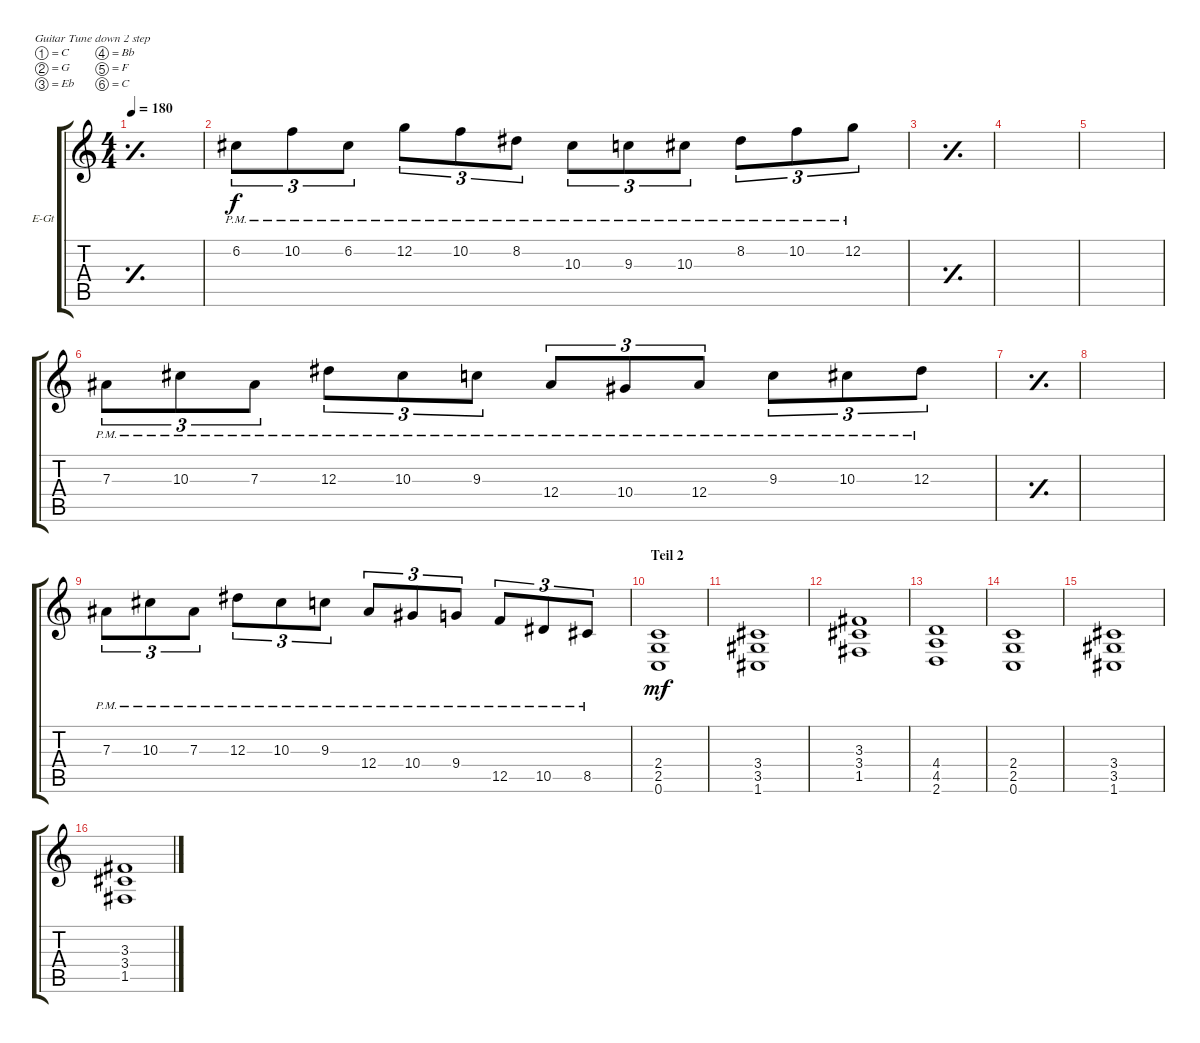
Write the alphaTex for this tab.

\defaultSystemsLayout 4
\bracketExtendMode groupsimilarinstruments
\multiBarRest
\firstSystemTrackNameOrientation horizontal
\otherSystemsTrackNameOrientation horizontal
\track ("Electric Guitar" "E-Gt") {instrument distortionguitar}
\staff {score tabs}
\tuning (C4 G3 Eb3 Bb2 F2 C2)
\ts (4 4)
\tempo 180
\clef g2
\simile simple
\ks c
|
6.2{pm}.8{tu (3 2)} 10.2{pm}.8{tu (3 2)} 6.2{pm}.8{tu (3 2)} 12.2{pm}.8{tu (3 2)} 10.2{pm}.8{tu (3 2)} 8.2{pm}.8{tu (3 2)} 10.3{pm}.8{tu (3 2)} 9.3{pm}.8{tu (3 2)} 10.3{pm}.8{tu (3 2)} 8.2{pm}.8{tu (3 2)} 10.2{pm}.8{tu (3 2)} 12.2{pm}.8{tu (3 2)} |
\simile simple
|
|
|
\simile none
7.3{pm}.8{tu (3 2)} 10.3{pm}.8{tu (3 2)} 7.3{pm}.8{tu (3 2)} 12.3{pm}.8{tu (3 2)} 10.3{pm}.8{tu (3 2)} 9.3{pm}.8{tu (3 2)} 12.4{pm}.8{tu (3 2)} 10.4{pm}.8{tu (3 2)} 12.4{pm}.8{tu (3 2)} 9.3{pm}.8{tu (3 2)} 10.3{pm}.8{tu (3 2)} 12.3{pm}.8{tu (3 2)} |
\simile simple
|
|
\simile none
7.3{pm}.8{tu (3 2)} 10.3{pm}.8{tu (3 2)} 7.3{pm}.8{tu (3 2)} 12.3{pm}.8{tu (3 2)} 10.3{pm}.8{tu (3 2)} 9.3{pm}.8{tu (3 2)} 12.4{pm}.8{tu (3 2)} 10.4{pm}.8{tu (3 2)} 9.4{pm}.8{tu (3 2)} 12.5{pm}.8{tu (3 2)} 10.5{pm}.8{tu (3 2)} 8.5{pm}.8{tu (3 2)} |
\section ("" "Teil 2")
(0.6 2.5 2.4).1{dy mf} |
(1.6 3.5 3.4).1 |
(1.5 3.4 3.3).1 |
(2.6 4.5 4.4).1 |
(0.6 2.5 2.4).1 |
(1.6 3.5 3.4).1 |
(1.5 3.4 3.3).1
